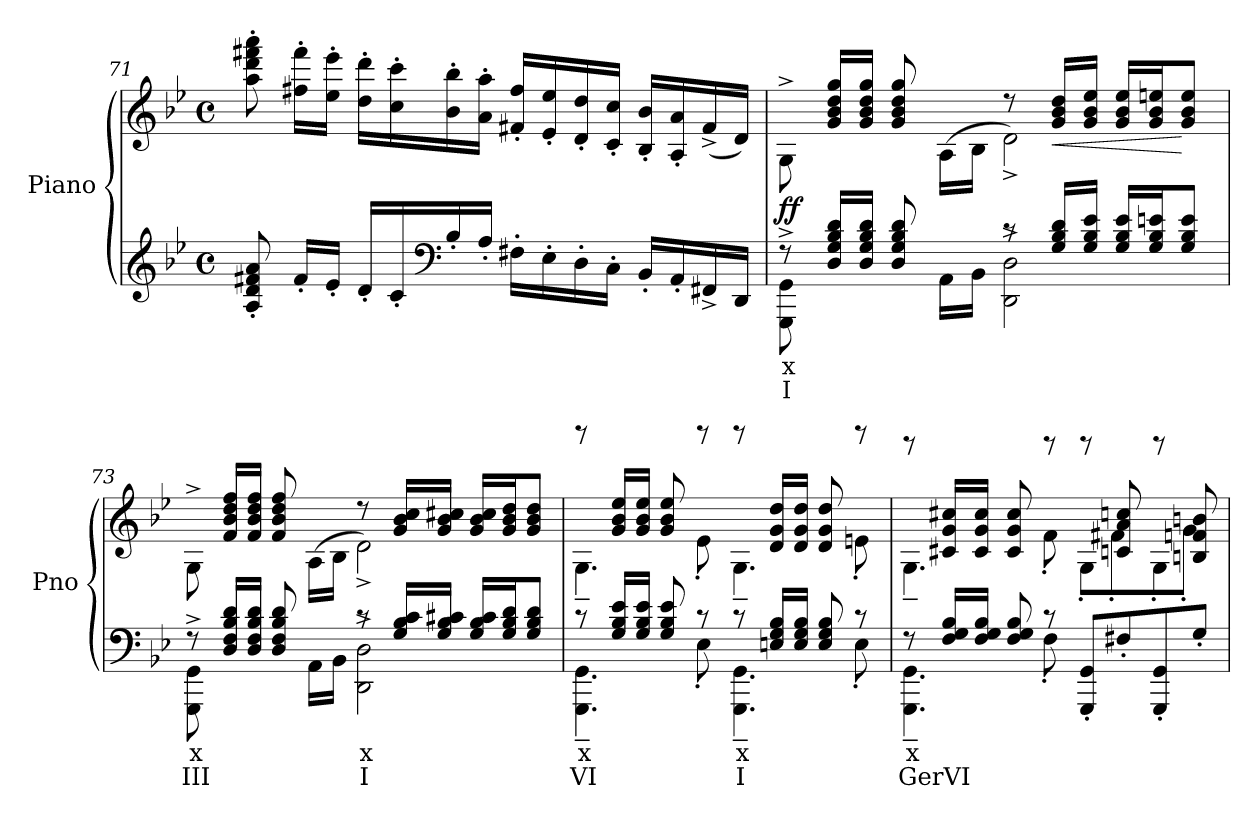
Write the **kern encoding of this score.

**kern	**text	**text	**kern	**dynam
*part1	*part1	*part1	*part1	*part1
*staff2	*staff2	*staff2	*staff1	*staff1/2
*I"Piano	*	*	*	*
*I'Pno	*	*	*	*
*clefG2	*	*	*clefG2	*
*k[b-e-]	*	*	*k[b-e-]	*
*B-:	*	*	*B-:	*
*M4/4	*	*	*M4/4	*
*met(c)	*	*	*met(c)	*
=71	=71	=71	=71	=71
8A/' 8d/' 8f#X/' 8a/'	.	.	8aa\' 8ddd\' 8fff#X\' 8aaa\'	.
16f#'/LL	.	.	16ff#X\' 16fff#\'LL	.
16e-'/JJ	.	.	16ee-\' 16eee-\'JJ	.
16d'/LL	.	.	16dd\' 16ddd\'LL	.
16c'/	.	.	16cc\' 16ccc\'	.
*clefF4	*	*	*	*
16B-'/	.	.	16b-\' 16bb-\'	.
16A'/JJ	.	.	16a\' 16aa\'JJ	.
16F#X'\LL	.	.	16f#X/' 16ff#/'LL	.
16E-'\	.	.	16e-/' 16ee-/'	.
16D'\	.	.	16d/' 16dd/'	.
16C'\JJ	.	.	16c/' 16cc/'JJ	.
16BB-'/LL	.	.	16B-/' 16b-/'LL	.
16AA'/	.	.	16A/' 16a/'	.
16FF#X^/	.	.	(<16f#^/	.
16DD/JJ	.	.	16d/JJ)	.
!!LO:LB:g=z
=72	=72	=72	=72	=72
*^	*	*	*	*
*	*^	*	*	*	*
!	!	!	!LO:LY:b	!	!	!LO:DY:b
*	*	*	*	*	*^	*
*	*	*	*	*	*	*^	*
2ryy	8rF	8GGG\^ 8GG\^	x	I	8G^\	2ryy	8ryy	ff
.	16D/ 16G/ 16B-/ 16d/LL	4.ryy	.	.	16g/ 16b-/ 16dd/ 16gg/LL	.	4.ryy	.
.	16D/ 16G/ 16B-/ 16d/JJ	.	.	.	16g/ 16b-/ 16dd/ 16gg/JJ	.	.	.
.	8D/ 8G/ 8B-/ 8d/	.	.	.	8g/ 8b-/ 8dd/ 8gg/	.	.	.
.	16AA\LL	.	.	.	(>16A\LL	.	.	.
.	16BB-\JJ	.	.	.	16B-\JJ	.	.	.
2ryy	8rc	2DD\^ 2D\^	.	.	8r	2d^\)	2ryy	.
!	!	!	!	!	!	!	!	!LO:HP:b
.	16G/ 16B-/ 16d/LL	.	.	.	16g/ 16b-/ 16dd/LL	.	.	<
.	16G/ 16B-/ 16e-/JJ	.	.	.	16g/ 16b-/ 16ee-/JJ	.	.	.
.	16G/ 16B-/ 16e-/LL	.	.	.	16g/ 16b-/ 16ee-/LL	.	.	.
.	16G/ 16B-/ 16en/J	.	.	.	16g/ 16b-/ 16een/J	.	.	.
.	8G/ 8B-/ 8e/J	.	.	.	8g/ 8b-/ 8ee/J	.	.	[
!!LO:LB:g=z	!!	!!
=73	=73	=73	=73	=73	=73	=73	=73	=73
!	!	!	!LO:LY:b	!	!	!	!	!
2ryy	8rF	8GGG\^ 8GG\^	x	III	8G^\	2ryy	8ryy	.
.	16D/ 16F/ 16B-/ 16d/LL	4.ryy	.	.	16f/ 16b-/ 16dd/ 16ff/LL	.	4.ryy	.
.	16D/ 16F/ 16B-/ 16d/JJ	.	.	.	16f/ 16b-/ 16dd/ 16ff/JJ	.	.	.
.	8D/ 8F/ 8B-/ 8d/	.	.	.	8f/ 8b-/ 8dd/ 8ff/	.	.	.
.	16AA\LL	.	.	.	(>16A\LL	.	.	.
.	16BB-\JJ	.	.	.	16B-\JJ	.	.	.
!	!	!	!LO:LY:b	!	!	!	!	!
2ryy	8rc	2DD\^ 2D\^	x	I	8r	2d^\)	2ryy	.
.	16G/ 16B-/ 16c/LL	.	.	.	16g/ 16b-/ 16cc/LL	.	.	.
.	16G/ 16B-/ 16c#X/JJ	.	.	.	16g/ 16b-/ 16cc#X/JJ	.	.	.
.	16G/ 16B-/ 16c#/LL	.	.	.	16g/ 16b-/ 16cc#/LL	.	.	.
.	16G/ 16B-/ 16d/J	.	.	.	16g/ 16b-/ 16dd/J	.	.	.
.	8G/ 8B-/ 8d/J	.	.	.	8g/ 8b-/ 8dd/J	.	.	.
*	*v	*v	*	*	*	*	*	*
*	*	*	*	*v	*v	*v	*
=74	=74	=74	=74	=74	=74
!	!	!LO:LY:b	!	!	!
*	*	*	*	*^	*
8rc	4.GGG\~ 4.GG\~	x	VI	8rdddd	4.G~\	.
16G/ 16B-/ 16e-/LL	.	.	.	16g/ 16b-/ 16ee-/LL	.	.
16G/ 16B-/ 16e-/JJ	.	.	.	16g/ 16b-/ 16ee-/JJ	.	.
8G/ 8B-/ 8e-/	.	.	.	8g/ 8b-/ 8ee-/	.	.
8rc	8E-'\	.	.	8rdddd	8e-'\	.
!	!	!LO:LY:b	!	!	!	!
8rc	4.GGG\~ 4.GG\~	x	I	8rdddd	4.G~\	.
16En/ 16G/ 16B-/LL	.	.	.	16d/ 16g/ 16dd/LL	.	.
16E/ 16G/ 16B-/JJ	.	.	.	16d/ 16g/ 16dd/JJ	.	.
8E/ 8G/ 8B-/	.	.	.	8d/ 8g/ 8dd/	.	.
8rc	8E'\	.	.	8rdddd	8en'\	.
*	*	*	*	*v	*v	*
!!LO:LB:g=z
=75	=75	=75	=75	=75	=75
*	*	*	*	*^	*
!	!	!LO:LY:b	!	!	!	!
*	*	*	*	*	*^	*
8rF	4.GGG\~ 4.GG\~	x	GerVI	8rbbb	4.G~\	2ryy	.
16F/ 16G/ 16B-/LL	.	.	.	16c#X/ 16g/ 16cc#X/LL	.	.	.
16F/ 16G/ 16B-/JJ	.	.	.	16c#/ 16g/ 16cc#/JJ	.	.	.
8F/ 8G/ 8B-/	.	.	.	8c#/ 8g/ 8cc#/	.	.	.
8rc	8F'\	.	.	8rbbb	8f'\	.	.
8GGG/' 8GG/'L	2ryy	.	.	8rbbb	8G'\L	2ryy	.
8F#X'/	.	.	.	8cn/ 8a/ 8ccn/	8f#X'\	.	.
8GGG/' 8GG/'	.	.	.	8rbbb	8G'\	.	.
8G'/J	.	.	.	8Bn/ 8fn/ 8bn/	8g'\J	.	.
*v	*v	*	*	*	*	*	*
*	*	*	*v	*v	*v	*
=	=	=	=	=
*-	*-	*-	*-	*-
